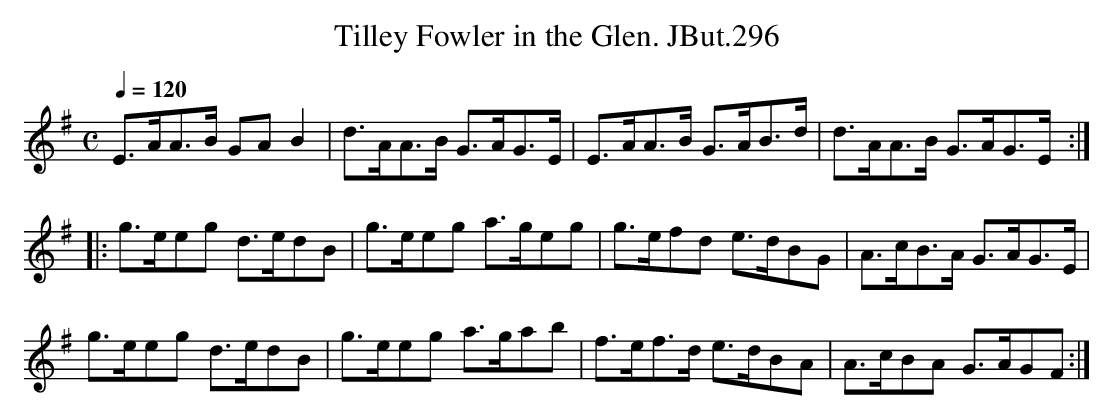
X:1
T:Tilley Fowler in the Glen. JBut.296
M:C
L:1/8
Q:1/4=120
K:Em
E>AA>B GA B2|d>AA>B G>AG>E|E>AA>B G>AB>d|d>AA>B G>AG>E:|
|:g>eeg d>edB|g>eeg a>geg|g>efd e>dBG|A>cB>A G>AG>E|
g>eeg d>edB|g>eeg a>gab|f>ef>d e>dBA|A>cBA G>AGF:|
